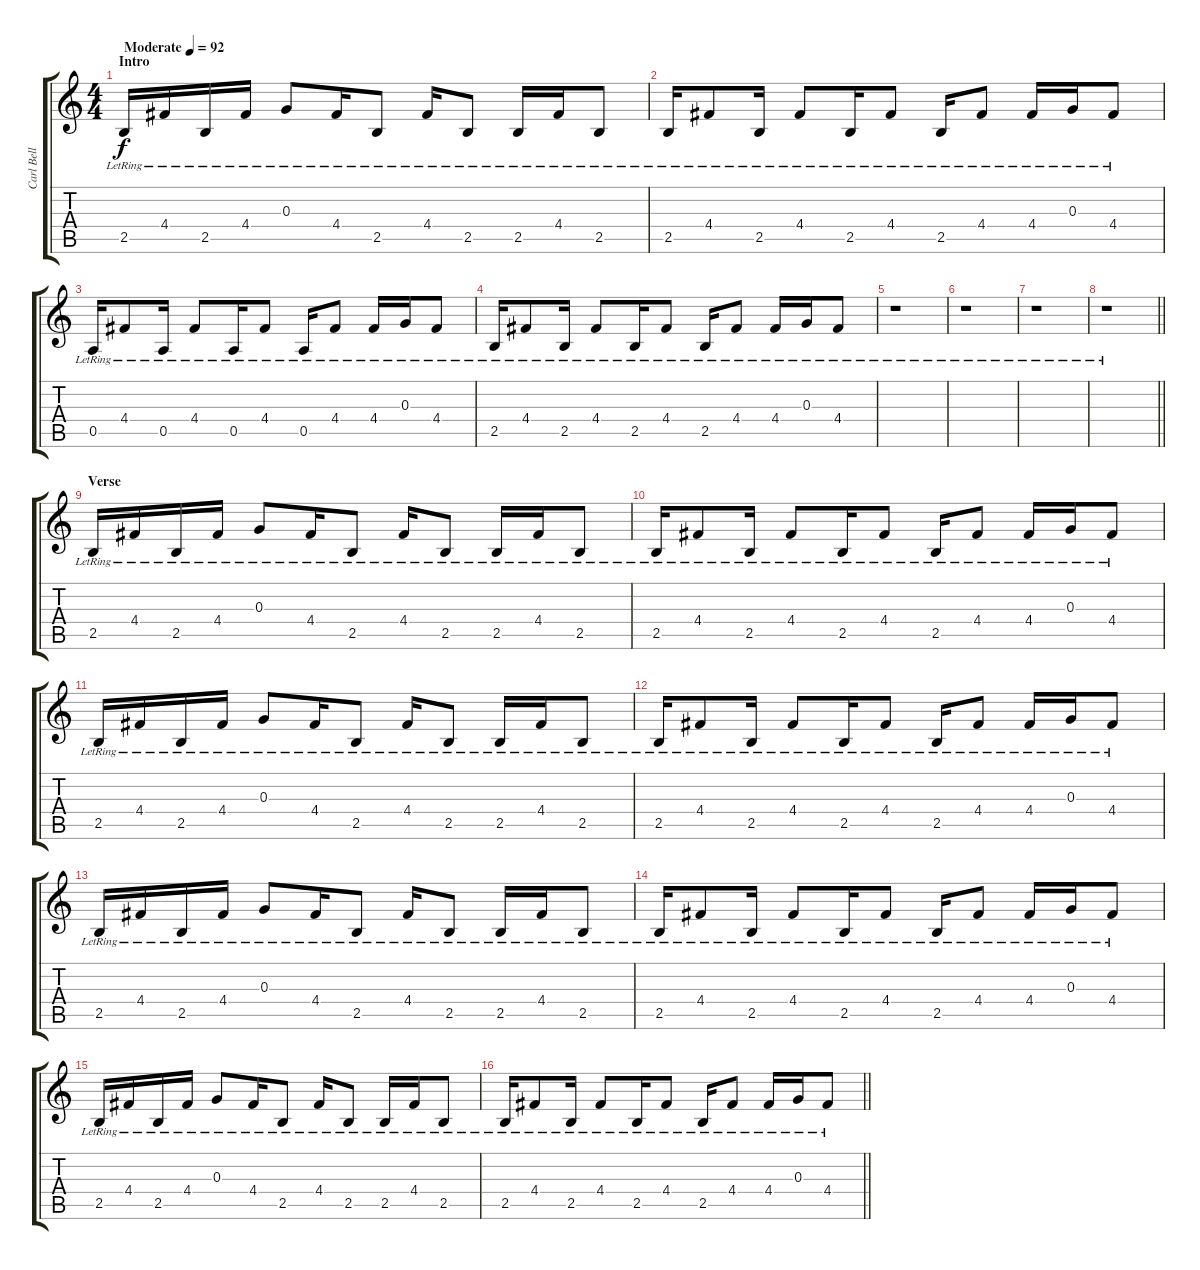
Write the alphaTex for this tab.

\track ("Carl Bell (Lead Guitar)" "Carl Bell ") {instrument acousticguitarsteel}
\staff {score tabs}
\tuning (E4 B3 G3 D3 A2 E2) {hide}
\ts (4 4)
\section ("" "Intro")
\tempo (92 "Moderate")
\clef g2
\ks c
2.5{lr}.16{dy f instrument acousticguitarsteel} 4.4{lr}.16 2.5{lr}.16 4.4{lr}.16 0.3{lr}.8 4.4{lr}.16 2.5{lr}.8 4.4{lr}.16 2.5{lr}.8 2.5{lr}.16 4.4{lr}.16 2.5{lr}.8 |
2.5{lr}.16 4.4{lr}.8 2.5{lr}.16 4.4{lr}.8 2.5{lr}.16 4.4{lr}.8 2.5{lr}.16 4.4{lr}.8 4.4{lr}.16 0.3{lr}.16 4.4{lr}.8 |
0.5{lr}.16 4.4{lr}.8 0.5{lr}.16 4.4{lr}.8 0.5{lr}.16 4.4{lr}.8 0.5{lr}.16 4.4{lr}.8 4.4{lr}.16 0.3{lr}.16 4.4{lr}.8 |
2.5{lr}.16 4.4{lr}.8 2.5{lr}.16 4.4{lr}.8 2.5{lr}.16 4.4{lr}.8 2.5{lr}.16 4.4{lr}.8 4.4{lr}.16 0.3{lr}.16 4.4{lr}.8 |
r.1 |
r.1 |
r.1 |
\barLineRight lightlight
r.1 |
\section ("" "Verse")
2.5{lr}.16 4.4{lr}.16 2.5{lr}.16 4.4{lr}.16 0.3{lr}.8 4.4{lr}.16 2.5{lr}.8 4.4{lr}.16 2.5{lr}.8 2.5{lr}.16 4.4{lr}.16 2.5{lr}.8 |
2.5{lr}.16 4.4{lr}.8 2.5{lr}.16 4.4{lr}.8 2.5{lr}.16 4.4{lr}.8 2.5{lr}.16 4.4{lr}.8 4.4{lr}.16 0.3{lr}.16 4.4{lr}.8 |
2.5{lr}.16 4.4{lr}.16 2.5{lr}.16 4.4{lr}.16 0.3{lr}.8 4.4{lr}.16 2.5{lr}.8 4.4{lr}.16 2.5{lr}.8 2.5{lr}.16 4.4{lr}.16 2.5{lr}.8 |
2.5{lr}.16 4.4{lr}.8 2.5{lr}.16 4.4{lr}.8 2.5{lr}.16 4.4{lr}.8 2.5{lr}.16 4.4{lr}.8 4.4{lr}.16 0.3{lr}.16 4.4{lr}.8 |
2.5{lr}.16 4.4{lr}.16 2.5{lr}.16 4.4{lr}.16 0.3{lr}.8 4.4{lr}.16 2.5{lr}.8 4.4{lr}.16 2.5{lr}.8 2.5{lr}.16 4.4{lr}.16 2.5{lr}.8 |
2.5{lr}.16 4.4{lr}.8 2.5{lr}.16 4.4{lr}.8 2.5{lr}.16 4.4{lr}.8 2.5{lr}.16 4.4{lr}.8 4.4{lr}.16 0.3{lr}.16 4.4{lr}.8 |
2.5{lr}.16 4.4{lr}.16 2.5{lr}.16 4.4{lr}.16 0.3{lr}.8 4.4{lr}.16 2.5{lr}.8 4.4{lr}.16 2.5{lr}.8 2.5{lr}.16 4.4{lr}.16 2.5{lr}.8 |
\barLineRight lightlight
2.5{lr}.16 4.4{lr}.8 2.5{lr}.16 4.4{lr}.8 2.5{lr}.16 4.4{lr}.8 2.5{lr}.16 4.4{lr}.8 4.4{lr}.16 0.3{lr}.16 4.4{lr}.8
